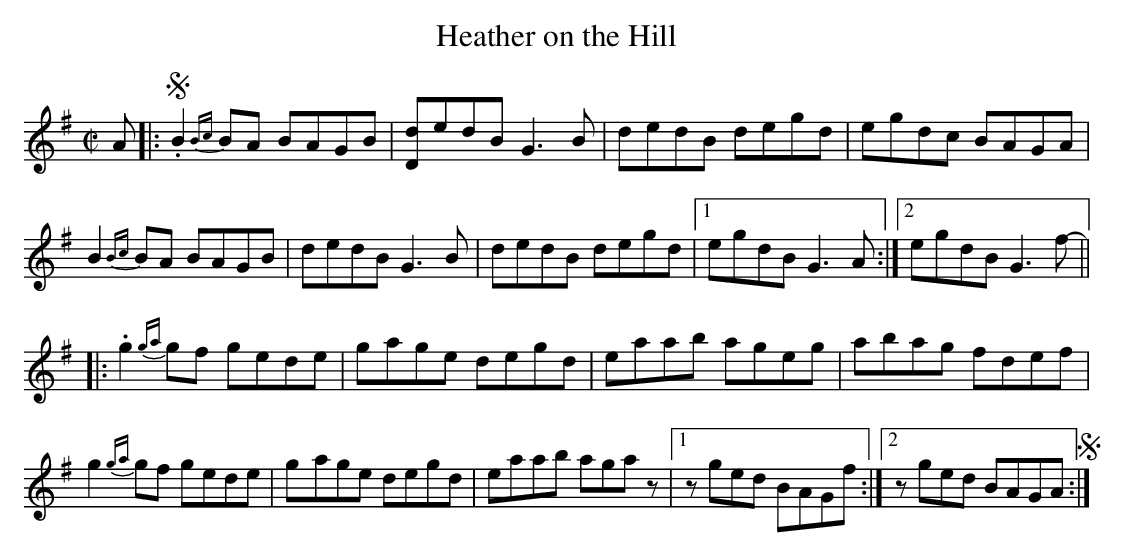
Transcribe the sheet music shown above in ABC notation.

X:1
T:Heather on the Hill
M:C|
L:1/8
K:G
A-|:S.B2 {Bc}BA BAGB|[Dd]edB G3B|dedB degd|egdc BAGA|
B2 {Bc}BA BAGB|dedB G3B|dedB degd|1egdB G3A:|2 egdB G3f-||
|:.g2 {ga}gf gede|g-age degd|eaab ageg|abag fdef|
g2 {ga}gf gede|g-age degd|eaab agaz|1zged BAGf:|2 zged BAGAS:|
